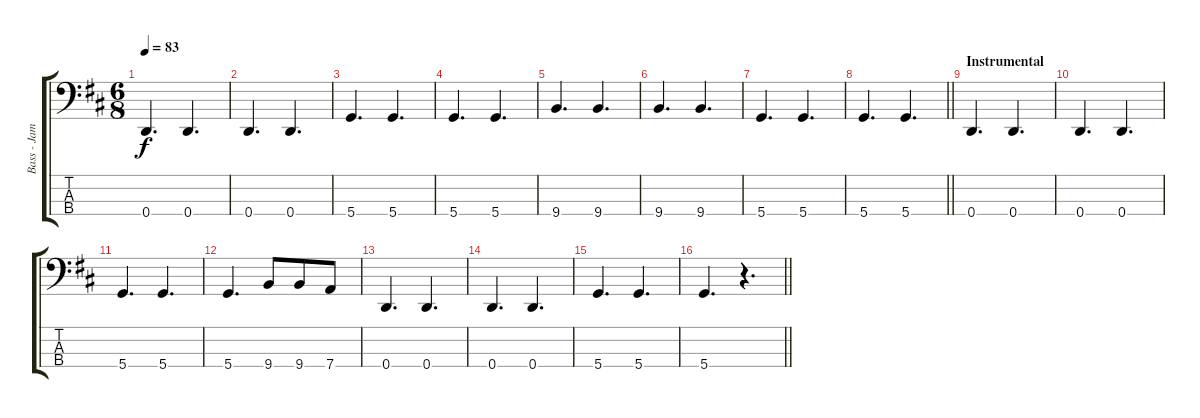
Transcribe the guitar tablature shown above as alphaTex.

\track ("Bass - James Johnston" "Bass - Jam") {instrument electricbassfinger}
\staff {score tabs}
\tuning (G2 D2 A1 D1) {hide}
\ts (6 8)
\tempo 83
\clef f4
\ks d
0.4.4{d dy f} 0.4.4{d} |
0.4.4{d} 0.4.4{d} |
5.4.4{d} 5.4.4{d} |
5.4.4{d} 5.4.4{d} |
9.4.4{d} 9.4.4{d} |
9.4.4{d} 9.4.4{d} |
5.4.4{d} 5.4.4{d} |
\barLineRight lightlight
5.4.4{d} 5.4.4{d} |
\section ("" "Instrumental")
0.4.4{d} 0.4.4{d} |
0.4.4{d} 0.4.4{d} |
5.4.4{d} 5.4.4{d} |
5.4.4{d} 9.4.8 9.4.8 7.4.8 |
0.4.4{d} 0.4.4{d} |
0.4.4{d} 0.4.4{d} |
5.4.4{d} 5.4.4{d} |
\barLineRight lightlight
5.4.4{d} r.4{d}
